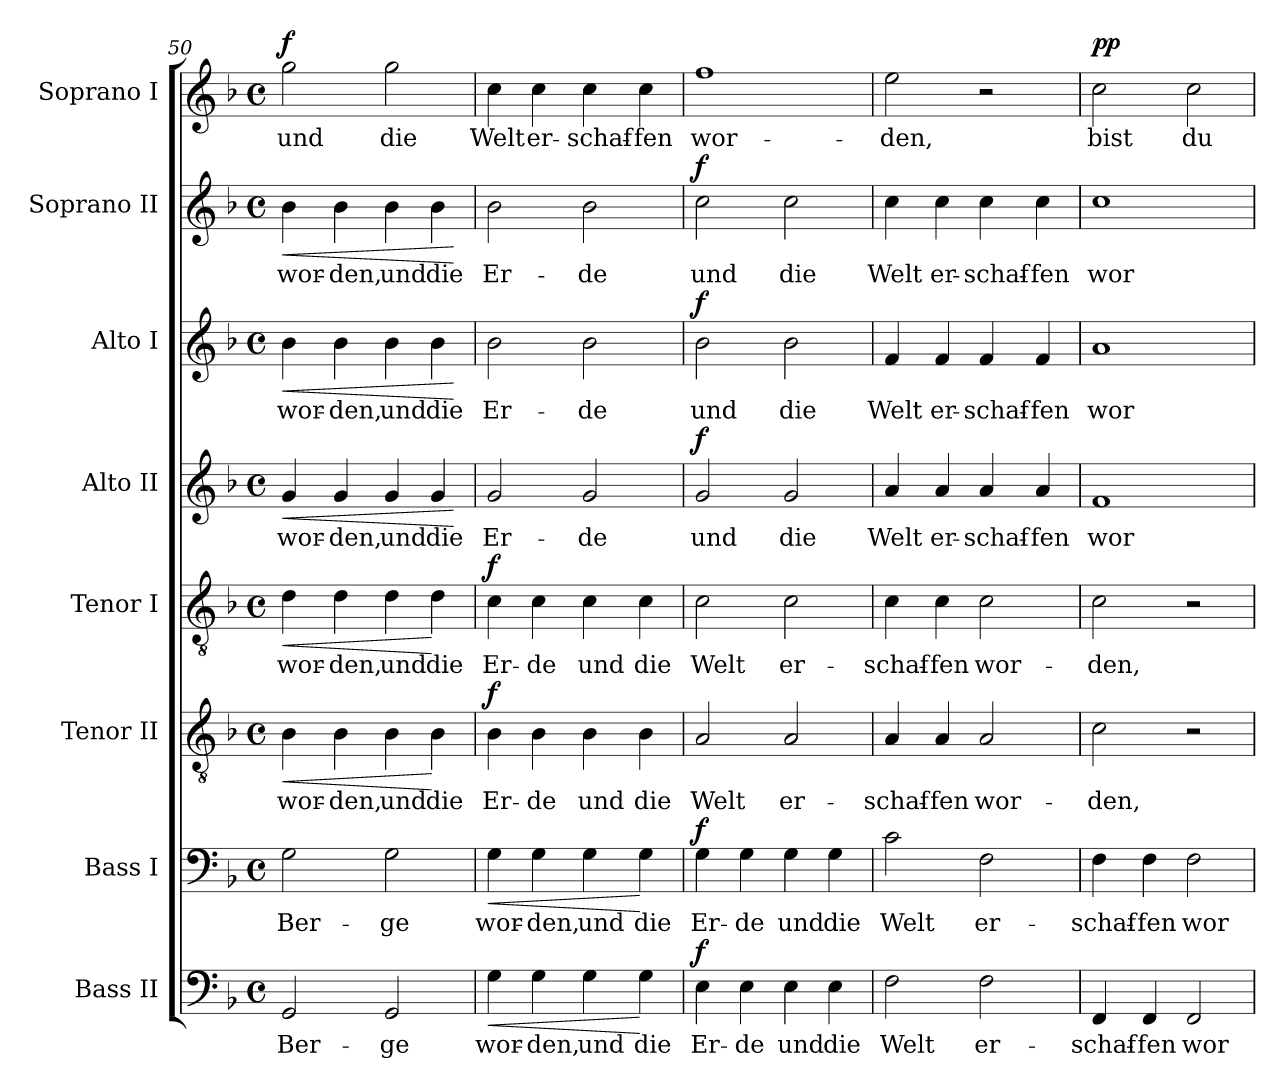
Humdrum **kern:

**kern	**text	**dynam	**kern	**text	**dynam	**kern	**text	**dynam	**kern	**text	**dynam	**kern	**text	**dynam	**kern	**text	**dynam	**kern	**text	**dynam	**kern	**text	**dynam
*part8	*part8	*part8	*part7	*part7	*part7	*part6	*part6	*part6	*part5	*part5	*part5	*part4	*part4	*part4	*part3	*part3	*part3	*part2	*part2	*part2	*part1	*part1	*part1
*staff8	*staff8	*staff8	*staff7	*staff7	*staff7	*staff6	*staff6	*staff6	*staff5	*staff5	*staff5	*staff4	*staff4	*staff4	*staff3	*staff3	*staff3	*staff2	*staff2	*staff2	*staff1	*staff1	*staff1
*I"Bass II	*	*	*I"Bass I	*	*	*I"Tenor II	*	*	*I"Tenor I	*	*	*I"Alto II	*	*	*I"Alto I	*	*	*I"Soprano II	*	*	*I"Soprano I	*	*
!!LO:LB:g=z
*clefF4	*	*	*clefF4	*	*	*clefGv2	*	*	*clefGv2	*	*	*clefG2	*	*	*clefG2	*	*	*clefG2	*	*	*clefG2	*	*
*k[b-]	*	*	*k[b-]	*	*	*k[b-]	*	*	*k[b-]	*	*	*k[b-]	*	*	*k[b-]	*	*	*k[b-]	*	*	*k[b-]	*	*
*F:	*	*	*F:	*	*	*F:	*	*	*F:	*	*	*F:	*	*	*F:	*	*	*F:	*	*	*F:	*	*
*M4/4	*	*	*M4/4	*	*	*M4/4	*	*	*M4/4	*	*	*M4/4	*	*	*M4/4	*	*	*M4/4	*	*	*M4/4	*	*
*met(c)	*	*	*met(c)	*	*	*met(c)	*	*	*met(c)	*	*	*met(c)	*	*	*met(c)	*	*	*met(c)	*	*	*met(c)	*	*
=50	=50	=50	=50	=50	=50	=50	=50	=50	=50	=50	=50	=50	=50	=50	=50	=50	=50	=50	=50	=50	=50	=50	=50
!	!LO:LY:b	!	!	!LO:LY:b	!	!	!LO:LY:b	!LO:HP:b	!	!LO:LY:b	!LO:HP:b	!	!LO:LY:b	!LO:HP:b	!	!LO:LY:b	!LO:HP:b	!	!LO:LY:b	!LO:HP:b	!	!LO:LY:b	!LO:DY:a
2GG/	-Ber-	.	2G\	Ber-	.	4B-\	wor-	<	4d\	wor-	<	4g/	wor-	<	4b-\	wor-	<	4b-\	wor-	<	2gg\	und	f
!	!	!	!	!	!	!	!LO:LY:b	!	!	!LO:LY:b	!	!	!LO:LY:b	!	!	!LO:LY:b	!	!	!LO:LY:b	!	!	!	!
.	.	.	.	.	.	4B-\	-den,	.	4d\	-den,	.	4g/	-den,	.	4b-\	-den,	.	4b-\	-den,	.	.	.	.
!	!LO:LY:b	!	!	!LO:LY:b	!	!	!LO:LY:b	!	!	!LO:LY:b	!	!	!LO:LY:b	!	!	!LO:LY:b	!	!	!LO:LY:b	!	!	!LO:LY:b	!
2GG/	-ge	.	2G\	-ge	.	4B-\	und	.	4d\	und	.	4g/	und	.	4b-\	und	.	4b-\	und	.	2gg\	die	.
!	!	!	!	!	!	!	!LO:LY:b	!	!	!LO:LY:b	!	!	!LO:LY:b	!	!	!LO:LY:b	!	!	!LO:LY:b	!	!	!	!
.	.	.	.	.	.	4B-\	die	[	4d\	die	[	4g/	die	.	4b-\	die	.	4b-\	die	.	.	.	.
.	.	.	.	.	.	.	.	.	.	.	.	.	.	[	.	.	[	.	.	[	.	.	.
=51	=51	=51	=51	=51	=51	=51	=51	=51	=51	=51	=51	=51	=51	=51	=51	=51	=51	=51	=51	=51	=51	=51	=51
!	!LO:LY:b	!LO:HP:b	!	!LO:LY:b	!LO:HP:b	!	!LO:LY:b	!LO:DY:a	!	!LO:LY:b	!LO:DY:a	!	!LO:LY:b	!	!	!LO:LY:b	!	!	!LO:LY:b	!	!	!LO:LY:b	!
4G\	wor-	<	4G\	wor-	<	4B-\	Er-	f	4c\	Er-	f	2g/	Er-	.	2b-\	Er-	.	2b-\	Er-	.	4cc\	Welt	.
!	!LO:LY:b	!	!	!LO:LY:b	!	!	!LO:LY:b	!	!	!LO:LY:b	!	!	!	!	!	!	!	!	!	!	!	!LO:LY:b	!
4G\	-den,	.	4G\	-den,	.	4B-\	-de	.	4c\	-de	.	.	.	.	.	.	.	.	.	.	4cc\	er-	.
!	!LO:LY:b	!	!	!LO:LY:b	!	!	!LO:LY:b	!	!	!LO:LY:b	!	!	!LO:LY:b	!	!	!LO:LY:b	!	!	!LO:LY:b	!	!	!LO:LY:b	!
4G\	und	.	4G\	und	.	4B-\	und	.	4c\	und	.	2g/	-de	.	2b-\	-de	.	2b-\	-de	.	4cc\	-schaf-	.
!	!LO:LY:b	!	!	!LO:LY:b	!	!	!LO:LY:b	!	!	!LO:LY:b	!	!	!	!	!	!	!	!	!	!	!	!LO:LY:b	!
4G\	die	[	4G\	die	[	4B-\	die	.	4c\	die	.	.	.	.	.	.	.	.	.	.	4cc\	-fen	.
=52	=52	=52	=52	=52	=52	=52	=52	=52	=52	=52	=52	=52	=52	=52	=52	=52	=52	=52	=52	=52	=52	=52	=52
!	!LO:LY:b	!LO:DY:a	!	!LO:LY:b	!LO:DY:a	!	!LO:LY:b	!	!	!LO:LY:b	!	!	!LO:LY:b	!LO:DY:a	!	!LO:LY:b	!LO:DY:a	!	!LO:LY:b	!LO:DY:a	!	!LO:LY:b	!
4E\	Er-	f	4G\	Er-	f	2A/	Welt	.	2c\	Welt	.	2g/	und	f	2b-\	und	f	2cc\	und	f	1ff	wor-	.
!	!LO:LY:b	!	!	!LO:LY:b	!	!	!	!	!	!	!	!	!	!	!	!	!	!	!	!	!	!	!
4E\	-de	.	4G\	-de	.	.	.	.	.	.	.	.	.	.	.	.	.	.	.	.	.	.	.
!	!LO:LY:b	!	!	!LO:LY:b	!	!	!LO:LY:b	!	!	!LO:LY:b	!	!	!LO:LY:b	!	!	!LO:LY:b	!	!	!LO:LY:b	!	!	!	!
4E\	und	.	4G\	und	.	2A/	er-	.	2c\	er-	.	2g/	die	.	2b-\	die	.	2cc\	die	.	.	.	.
!	!LO:LY:b	!	!	!LO:LY:b	!	!	!	!	!	!	!	!	!	!	!	!	!	!	!	!	!	!	!
4E\	die	.	4G\	die	.	.	.	.	.	.	.	.	.	.	.	.	.	.	.	.	.	.	.
=53	=53	=53	=53	=53	=53	=53	=53	=53	=53	=53	=53	=53	=53	=53	=53	=53	=53	=53	=53	=53	=53	=53	=53
!	!LO:LY:b	!	!	!LO:LY:b	!	!	!LO:LY:b	!	!	!LO:LY:b	!	!	!LO:LY:b	!	!	!LO:LY:b	!	!	!LO:LY:b	!	!	!LO:LY:b	!
2F\	Welt	.	2c\	Welt	.	4A/	-schaf-	.	4c\	-schaf-	.	4a/	Welt	.	4f/	Welt	.	4cc\	Welt	.	2ee\	-den,	.
!	!	!	!	!	!	!	!LO:LY:b	!	!	!LO:LY:b	!	!	!LO:LY:b	!	!	!LO:LY:b	!	!	!LO:LY:b	!	!	!	!
.	.	.	.	.	.	4A/	-fen	.	4c\	-fen	.	4a/	er-	.	4f/	er-	.	4cc\	er-	.	.	.	.
!	!LO:LY:b	!	!	!LO:LY:b	!	!	!LO:LY:b	!	!	!LO:LY:b	!	!	!LO:LY:b	!	!	!LO:LY:b	!	!	!LO:LY:b	!	!	!	!
2F\	er-	.	2F\	er-	.	2A/	wor-	.	2c\	wor-	.	4a/	-schaf-	.	4f/	-schaf-	.	4cc\	-schaf-	.	2r	.	.
!	!	!	!	!	!	!	!	!	!	!	!	!	!LO:LY:b	!	!	!LO:LY:b	!	!	!LO:LY:b	!	!	!	!
.	.	.	.	.	.	.	.	.	.	.	.	4a/	-fen	.	4f/	-fen	.	4cc\	-fen	.	.	.	.
!!LO:LB:g=z
=54	=54	=54	=54	=54	=54	=54	=54	=54	=54	=54	=54	=54	=54	=54	=54	=54	=54	=54	=54	=54	=54	=54	=54
!	!LO:LY:b	!	!	!LO:LY:b	!	!	!LO:LY:b	!	!	!LO:LY:b	!	!	!LO:LY:b	!	!	!LO:LY:b	!	!	!LO:LY:b	!	!	!LO:LY:b	!LO:DY:a
4FF/	-schaf-	.	4F\	-schaf-	.	2c\	-den,	.	2c\	-den,	.	1f	wor-	.	1a	wor-	.	1cc	wor-	.	2cc\	bist	pp
!	!LO:LY:b	!	!	!LO:LY:b	!	!	!	!	!	!	!	!	!	!	!	!	!	!	!	!	!	!	!
4FF/	-fen	.	4F\	-fen	.	.	.	.	.	.	.	.	.	.	.	.	.	.	.	.	.	.	.
!	!LO:LY:b	!	!	!LO:LY:b	!	!	!	!	!	!	!	!	!	!	!	!	!	!	!	!	!	!LO:LY:b	!
2FF/	wor-	.	2F\	wor-	.	2r	.	.	2r	.	.	.	.	.	.	.	.	.	.	.	2cc\	du	.
=	=	=	=	=	=	=	=	=	=	=	=	=	=	=	=	=	=	=	=	=	=	=	=
*-	*-	*-	*-	*-	*-	*-	*-	*-	*-	*-	*-	*-	*-	*-	*-	*-	*-	*-	*-	*-	*-	*-	*-
